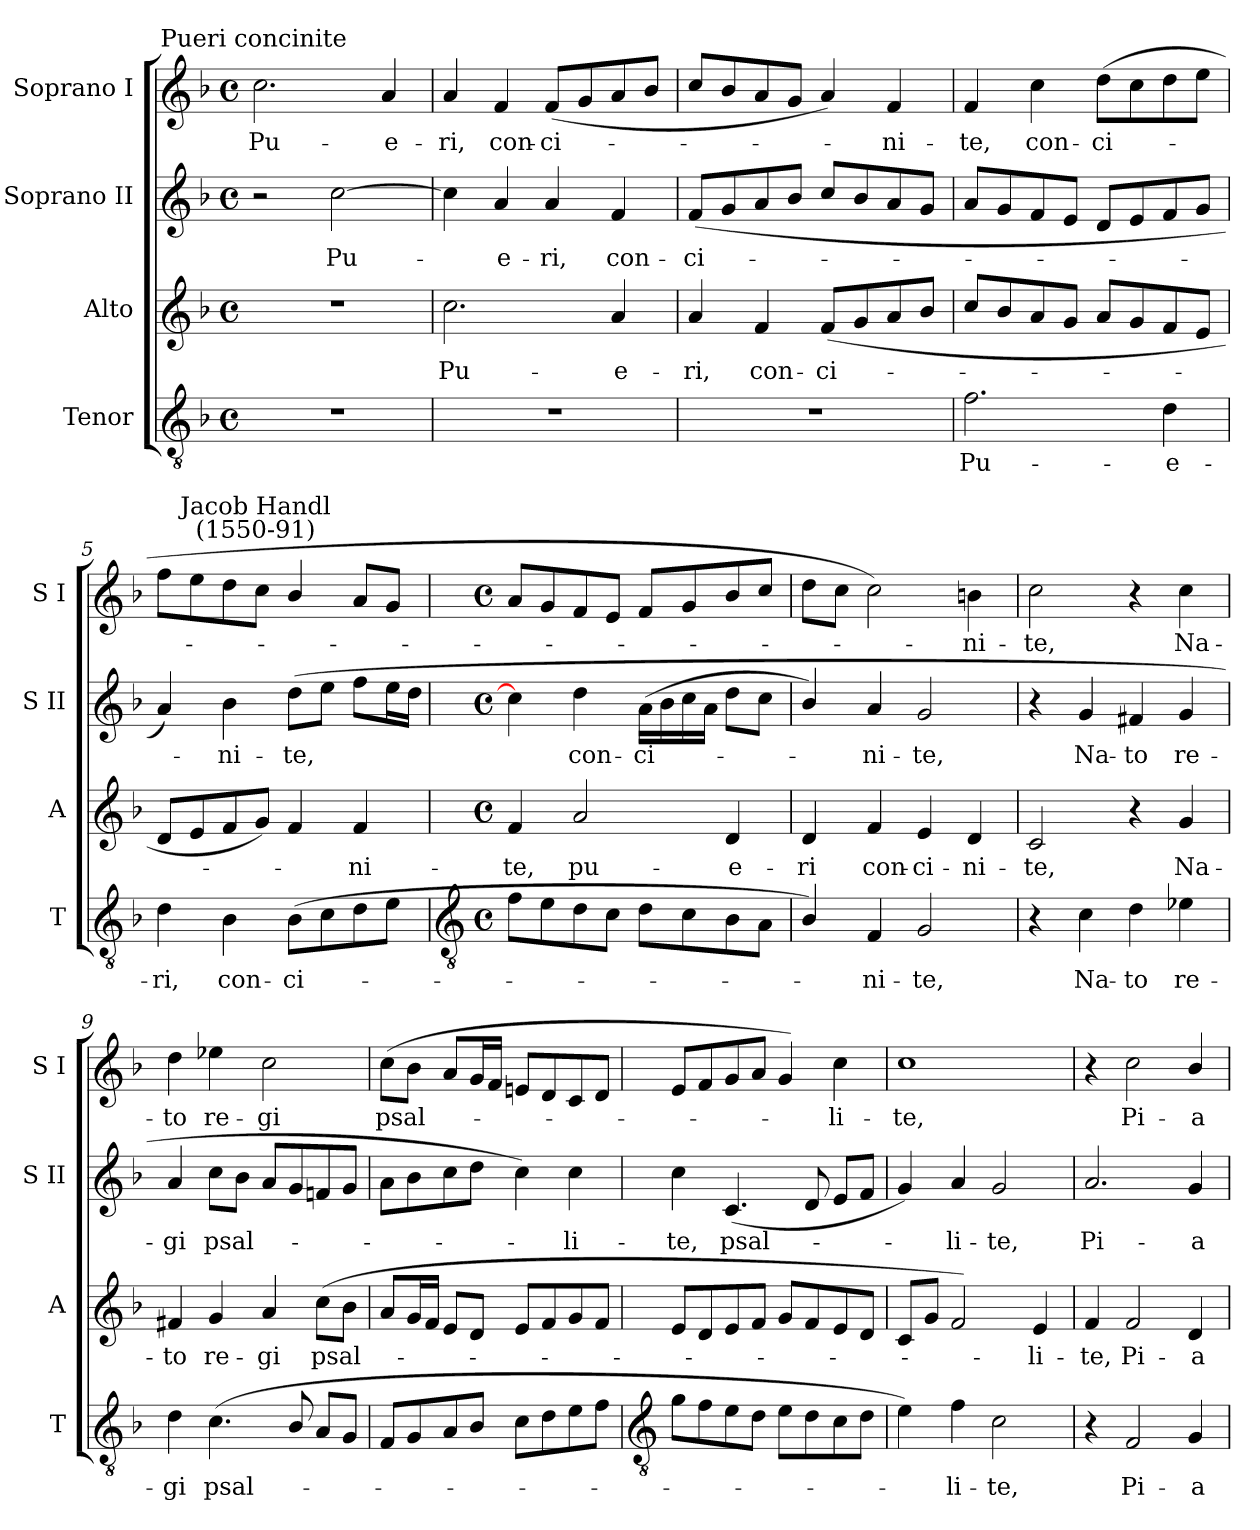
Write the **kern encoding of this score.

**kern	**text	**kern	**text	**kern	**text	**kern	**text
*part4	*part4	*part3	*part3	*part2	*part2	*part1	*part1
*staff4	*staff4	*staff3	*staff3	*staff2	*staff2	*staff1	*staff1
*I"Tenor	*	*I"Alto	*	*I"Soprano II	*	*I"Soprano I	*
*I'T	*	*I'A	*	*I'S II	*	*I'S I	*
*clefGv2	*	*clefG2	*	*clefG2	*	*clefG2	*
*k[b-]	*	*k[b-]	*	*k[b-]	*	*k[b-]	*
*F:	*	*F:	*	*F:	*	*F:	*
*M4/4	*	*M4/4	*	*M4/4	*	*M4/4	*
*met(c)	*	*met(c)	*	*met(c)	*	*met(c)	*
=1	=1	=1	=1	=1	=1	=1	=1
!	!	!	!	!	!	!LO:TX:a:cj:t=Pueri concinite	!
!	!	!	!	!	!	!	!LO:LY:b
1r	.	1r	.	2r	.	2.cc	Pu-
!	!	!	!	!	!LO:LY:b	!	!
.	.	.	.	[2cc	Pu-	.	.
!	!	!	!	!	!	!	!LO:LY:b
.	.	.	.	.	.	4a	-e-
=2	=2	=2	=2	=2	=2	=2	=2
!	!	!	!LO:LY:b	!	!	!	!LO:LY:b
1r	.	2.cc	Pu-	4cc]	.	4a	-ri,
!	!	!	!	!	!LO:LY:b	!	!LO:LY:b
.	.	.	.	4a	e-	4f	con-
!	!	!	!	!	!LO:LY:b	!	!LO:LY:b
.	.	.	.	4a	-ri,	(<8fL	-ci-
.	.	.	.	.	.	8g	.
!	!	!	!LO:LY:b	!	!LO:LY:b	!	!
.	.	4a	-e-	4f	con-	8a	.
.	.	.	.	.	.	8b-J	.
=3	=3	=3	=3	=3	=3	=3	=3
!	!	!	!LO:LY:b	!	!LO:LY:b	!	!
1r	.	4a	-ri,	(<8fL	-ci-	8ccL	.
.	.	.	.	8g	.	8b-	.
!	!	!	!LO:LY:b	!	!	!	!
.	.	4f	con-	8a	.	8a	.
.	.	.	.	8b-J	.	8gJ	.
!	!	!	!LO:LY:b	!	!	!	!
.	.	(<8fL	-ci-	8ccL	.	4a)	.
.	.	8g	.	8b-	.	.	.
!	!	!	!	!	!	!	!LO:LY:b
.	.	8a	.	8a	.	4f	ni-
.	.	8b-J	.	8gJ	.	.	.
=4	=4	=4	=4	=4	=4	=4	=4
!	!LO:LY:b	!	!	!	!	!	!LO:LY:b
2.f	Pu-	8ccL	.	8aL	.	4f	-te,
.	.	8b-	.	8g	.	.	.
!	!	!	!	!	!	!	!LO:LY:b
.	.	8a	.	8f	.	4cc	con-
.	.	8gJ	.	8eJ	.	.	.
!	!	!	!	!	!	!	!LO:LY:b
.	.	8aL	.	8dL	.	(<8ddL	-ci-
.	.	8g	.	8e	.	8cc	.
!	!LO:LY:b	!	!	!	!	!	!
4d	-e-	8f	.	8f	.	8dd	.
.	.	8eJ	.	8gJ	.	8eeJ	.
=5	=5	=5	=5	=5	=5	=5	=5
!	!LO:LY:b	!	!	!	!	!	!
4d	-ri,	8dL	.	4a)	.	8ffL	.
.	.	8e	.	.	.	8ee	.
!	!LO:LY:b	!	!	!	!LO:LY:b	!	!
4B-	con-	8f	.	4b-	ni-	8dd	.
!	!	!	!	!	!	!LO:TX:a:cj:t=Jacob Handl\n(1550-91)	!
.	.	8gJ)	.	.	.	8ccJ	.
!	!LO:LY:b	!	!	!	!LO:LY:b	!	!
(>8B-L	-ci-	4f	.	(>8ddL	-te,	4b-/	.
8c	.	.	.	8eeJ	.	.	.
!	!	!	!LO:LY:b	!	!	!	!
8d	.	4f	ni-	8ffL	.	8aL	.
8eJ	.	.	.	16eeL	.	8gJ	.
.	.	.	.	16ddJJ	.	.	.
!!LO:LB:g=z
=6	=6	=6	=6	=6	=6	=6	=6
*clefGv2	*	*	*	*	*	*	*
*M4/4	*	*M4/4	*	*M4/4	*	*M4/4	*
*met(c)	*	*met(c)	*	*met(c)	*	*met(c)	*
!	!	!	!LO:LY:b	!	!	!	!
8fL	.	4f	-te,	4cc]	.	8aL	.
8e	.	.	.	.	.	8g	.
!	!	!	!LO:LY:b	!	!LO:LY:b	!	!
8d	.	2a	pu-	4dd	con-	8f	.
8cJ	.	.	.	.	.	8eJ	.
!	!	!	!	!	!LO:LY:b	!	!
8dL	.	.	.	(>16aLL	-ci-	8fL	.
.	.	.	.	16b-	.	.	.
8c	.	.	.	16cc	.	8g	.
.	.	.	.	16aJJ	.	.	.
!	!	!	!LO:LY:b	!	!	!	!
8B-	.	4d	-e-	8ddL	.	8b-	.
8AJ	.	.	.	8ccJ	.	8ccJ	.
=7	=7	=7	=7	=7	=7	=7	=7
!	!	!	!LO:LY:b	!	!	!	!
4B-/)	.	4d	-ri	4b-/)	.	8ddL	.
.	.	.	.	.	.	8ccJ	.
!	!LO:LY:b	!	!LO:LY:b	!	!LO:LY:b	!	!
4F	ni-	4f	con-	4a	ni-	2cc)	.
!	!LO:LY:b	!	!LO:LY:b	!	!LO:LY:b	!	!
2G	-te,	4e	-ci-	2g	-te,	.	.
!	!	!	!LO:LY:b	!	!	!	!LO:LY:b
.	.	4d	-ni-	.	.	4bn	ni-
=8	=8	=8	=8	=8	=8	=8	=8
!	!	!	!LO:LY:b	!	!	!	!LO:LY:b
4r	.	2c	-te,	4r	.	2cc	-te,
!	!LO:LY:b	!	!	!	!LO:LY:b	!	!
4c	Na-	.	.	4g	Na-	.	.
!	!LO:LY:b	!	!	!	!LO:LY:b	!	!
4d	-to	4r	.	4f#X	-to	4r	.
!	!LO:LY:b	!	!LO:LY:b	!	!LO:LY:b	!	!LO:LY:b
4e-X	re-	4g	Na-	4g	re-	4cc	Na-
=9	=9	=9	=9	=9	=9	=9	=9
!	!LO:LY:b	!	!LO:LY:b	!	!LO:LY:b	!	!LO:LY:b
4d	-gi	4f#X	-to	4a	-gi	4dd	-to
!	!LO:LY:b	!	!LO:LY:b	!	!LO:LY:b	!	!LO:LY:b
(>4.c	psal-	4g	re-	8ccL	psal-	4ee-X	re-
.	.	.	.	8b-J	.	.	.
!	!	!	!LO:LY:b	!	!	!	!LO:LY:b
.	.	4a	-gi	8aL	.	2cc	-gi
8B-/	.	.	.	8g	.	.	.
!	!	!	!LO:LY:b	!	!	!	!
8AL	.	(<8ccL	psal-	8fn	.	.	.
8GJ	.	8b-J	.	8gJ	.	.	.
=10	=10	=10	=10	=10	=10	=10	=10
!	!	!	!	!	!	!	!LO:LY:b
8FL	.	8aL	.	8aL	.	(<8ccL	psal-
8G	.	16gL	.	8b-	.	8b-J	.
.	.	16fJJ	.	.	.	.	.
8A	.	8eL	.	8cc	.	8aL	.
8B-J	.	8dJ	.	8ddJ	.	16gL	.
.	.	.	.	.	.	16fJJ	.
8cL	.	8eL	.	4cc)	.	8enL	.
8d	.	8f	.	.	.	8d	.
!	!	!	!	!	!LO:LY:b	!	!
8e	.	8g	.	4cc	li-	8c	.
8fJ	.	8fJ	.	.	.	8dJ	.
!!LO:LB:g=z
=11	=11	=11	=11	=11	=11	=11	=11
*clefGv2	*	*	*	*	*	*	*
!	!	!	!	!	!LO:LY:b	!	!
8gL	.	8eL	.	4cc	-te,	8eL	.
8f	.	8d	.	.	.	8f	.
!	!	!	!	!	!LO:LY:b	!	!
8e	.	8e	.	(<4.c	psal-	8g	.
8dJ	.	8fJ	.	.	.	8aJ	.
8eL	.	8gL	.	.	.	4g)	.
8d	.	8f	.	8d	.	.	.
!	!	!	!	!	!	!	!LO:LY:b
8c	.	8e	.	8eL	.	4cc	li-
8dJ	.	8dJ	.	8fJ	.	.	.
=12	=12	=12	=12	=12	=12	=12	=12
!	!	!	!	!	!	!	!LO:LY:b
4e)	.	8cL	.	4g)	.	1cc	-te,
.	.	8gJ	.	.	.	.	.
!	!LO:LY:b	!	!	!	!LO:LY:b	!	!
4f	li-	2f)	.	4a	li-	.	.
!	!LO:LY:b	!	!	!	!LO:LY:b	!	!
2c	-te,	.	.	2g	-te,	.	.
!	!	!	!LO:LY:b	!	!	!	!
.	.	4e	li-	.	.	.	.
=13	=13	=13	=13	=13	=13	=13	=13
!	!	!	!LO:LY:b	!	!LO:LY:b	!	!
4r	.	4f	-te,	2.a	Pi-	4r	.
!	!LO:LY:b	!	!LO:LY:b	!	!	!	!LO:LY:b
2F	Pi-	2f	Pi-	.	.	2cc	Pi-
!	!LO:LY:b	!	!LO:LY:b	!	!LO:LY:b	!	!LO:LY:b
4G	-a	4d	-a	4g	-a	4b-/	-a
=	=	=	=	=	=	=	=
*-	*-	*-	*-	*-	*-	*-	*-
